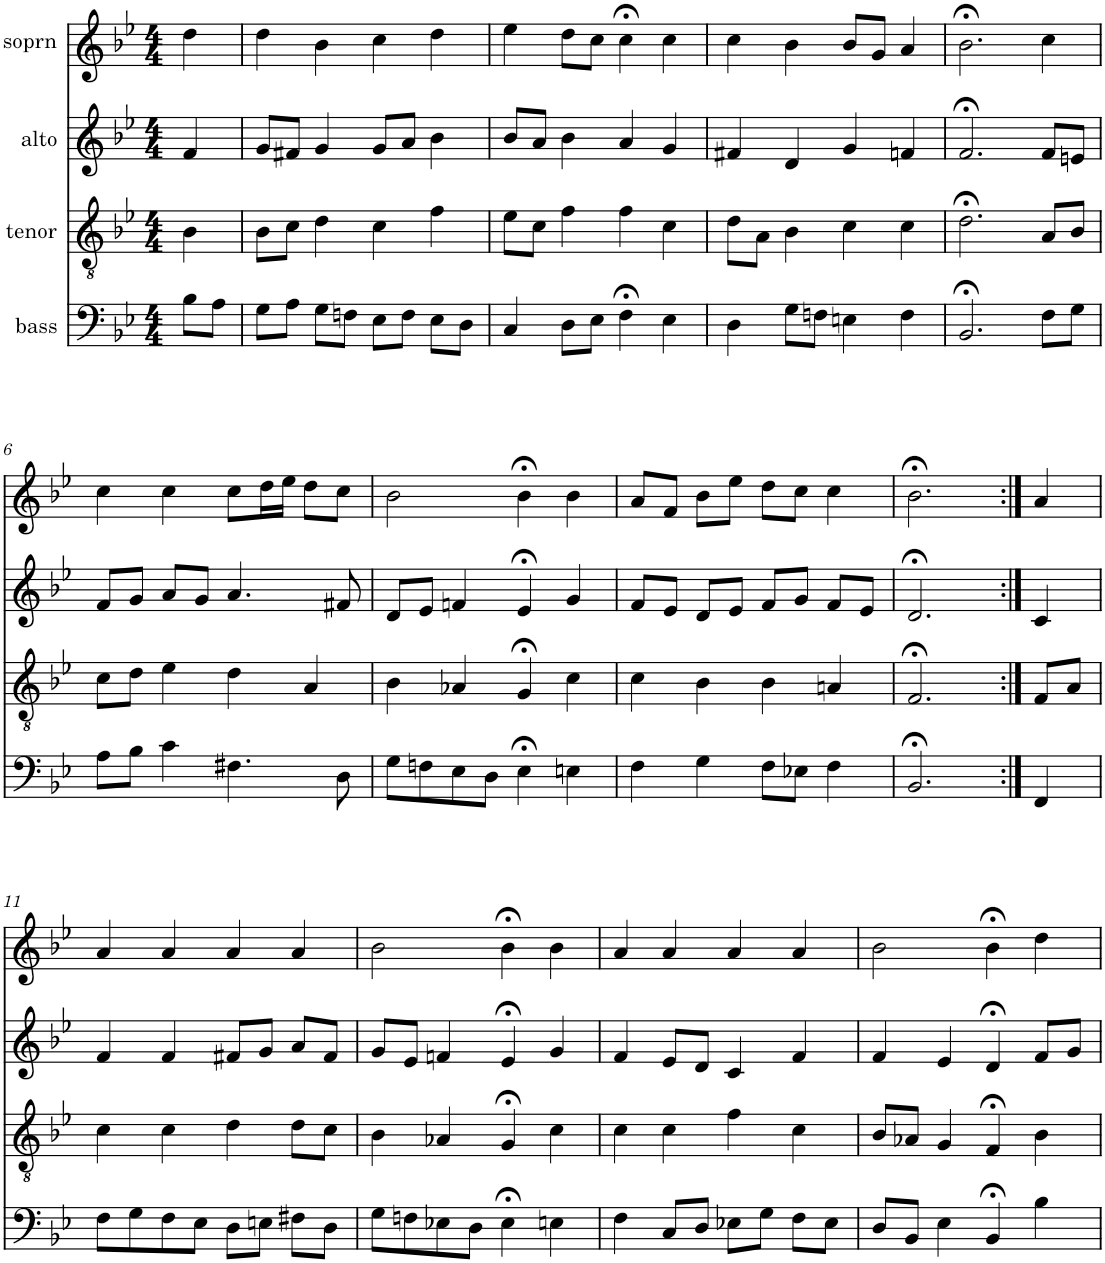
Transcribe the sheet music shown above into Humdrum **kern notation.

**kern	**kern	**kern	**kern
*part4	*part3	*part2	*part1
*staff4	*staff3	*staff2	*staff1
*I"bass	*I"tenor	*I"alto	*I"soprn
*clefF4	*clefGv2	*clefG2	*clefG2
*k[b-e-]	*k[b-e-]	*k[b-e-]	*k[b-e-]
*B-:	*B-:	*B-:	*B-:
*M4/4	*M4/4	*M4/4	*M4/4
=1	=1	=1	=1
8B-\L	4B-\	4f/	4dd\
8A\J	.	.	.
=2	=2	=2	=2
8G\L	8B-\L	8g/L	4dd\
8A\J	8c\J	8f#X/J	.
8G\L	4d\	4g/	4b-\
8Fn\J	.	.	.
8E-\L	4c\	8g/L	4cc\
8F\J	.	8a/J	.
8E-\L	4f\	4b-\	4dd\
8D\J	.	.	.
=3	=3	=3	=3
4C/	8e-\L	8b-/L	4ee-\
.	8c\J	8a/J	.
8D\L	4f\	4b-\	8dd\L
8E-\J	.	.	8cc\J
4F;<\	4f\	4a/	4cc;<\
4E-\	4c\	4g/	4cc\
=4	=4	=4	=4
4D\	8d\L	4f#X/	4cc\
.	8A\J	.	.
8G\L	4B-\	4d/	4b-\
8Fn\J	.	.	.
4En\	4c\	4g/	8b-/L
.	.	.	8g/J
4F\	4c\	4fn/	4a/
=5	=5	=5	=5
2.BB-;</	2.d;<\	2.f;</	2.b-;<\
8F\L	8A/L	8f/L	4cc\
8G\J	8B-/J	8en/J	.
!!LO:LB:g=z
=6	=6	=6	=6
8A\L	8c\L	8f/L	4cc\
8B-\J	8d\J	8g/J	.
4c\	4e-\	8a/L	4cc\
.	.	8g/J	.
4.F#X\	4d\	4.a/	8cc\L
.	.	.	16dd\L
.	.	.	16ee-\JJ
.	4A/	.	8dd\L
8D\	.	8f#X/	8cc\J
=7	=7	=7	=7
8G\L	4B-\	8d/L	2b-\
8Fn\	.	8e-/J	.
8E-\	4A-X/	4fn/	.
8D\J	.	.	.
4E-;<\	4G;</	4e-;</	4b-;<\
4En\	4c\	4g/	4b-\
=8	=8	=8	=8
4F\	4c\	8f/L	8a/L
.	.	8e-/J	8f/J
4G\	4B-\	8d/L	8b-\L
.	.	8e-/J	8ee-\J
8F\L	4B-\	8f/L	8dd\L
8E-X\J	.	8g/J	8cc\J
4F\	4An/	8f/L	4cc\
.	.	8e-/J	.
=9	=9	=9	=9
2.BB-;</	2.F;</	2.d;</	2.b-;<\
=10:|!	=10:|!	=10:|!	=10:|!
4FF/	8F/L	4c/	4a/
.	8A/J	.	.
!!LO:LB:g=z
=11	=11	=11	=11
8F\L	4c\	4f/	4a/
8G\	.	.	.
8F\	4c\	4f/	4a/
8E-\J	.	.	.
8D\L	4d\	8f#X/L	4a/
8En\J	.	8g/J	.
8F#X\L	8d\L	8a/L	4a/
8D\J	8c\J	8f#/J	.
=12	=12	=12	=12
8G\L	4B-\	8g/L	2b-\
8Fn\	.	8e-/J	.
8E-X\	4A-X/	4fn/	.
8D\J	.	.	.
4E-;<\	4G;</	4e-;</	4b-;<\
4En\	4c\	4g/	4b-\
=13	=13	=13	=13
4F\	4c\	4f/	4a/
8C/L	4c\	8e-/L	4a/
8D/J	.	8d/J	.
8E-X\L	4f\	4c/	4a/
8G\J	.	.	.
8F\L	4c\	4f/	4a/
8E-\J	.	.	.
=14	=14	=14	=14
8D/L	8B-/L	4f/	2b-\
8BB-/J	8A-X/J	.	.
4E-\	4G/	4e-/	.
4BB-;</	4F;</	4d;</	4b-;<\
4B-\	4B-\	8f/L	4dd\
.	.	8g/J	.
=	=	=	=
*-	*-	*-	*-
